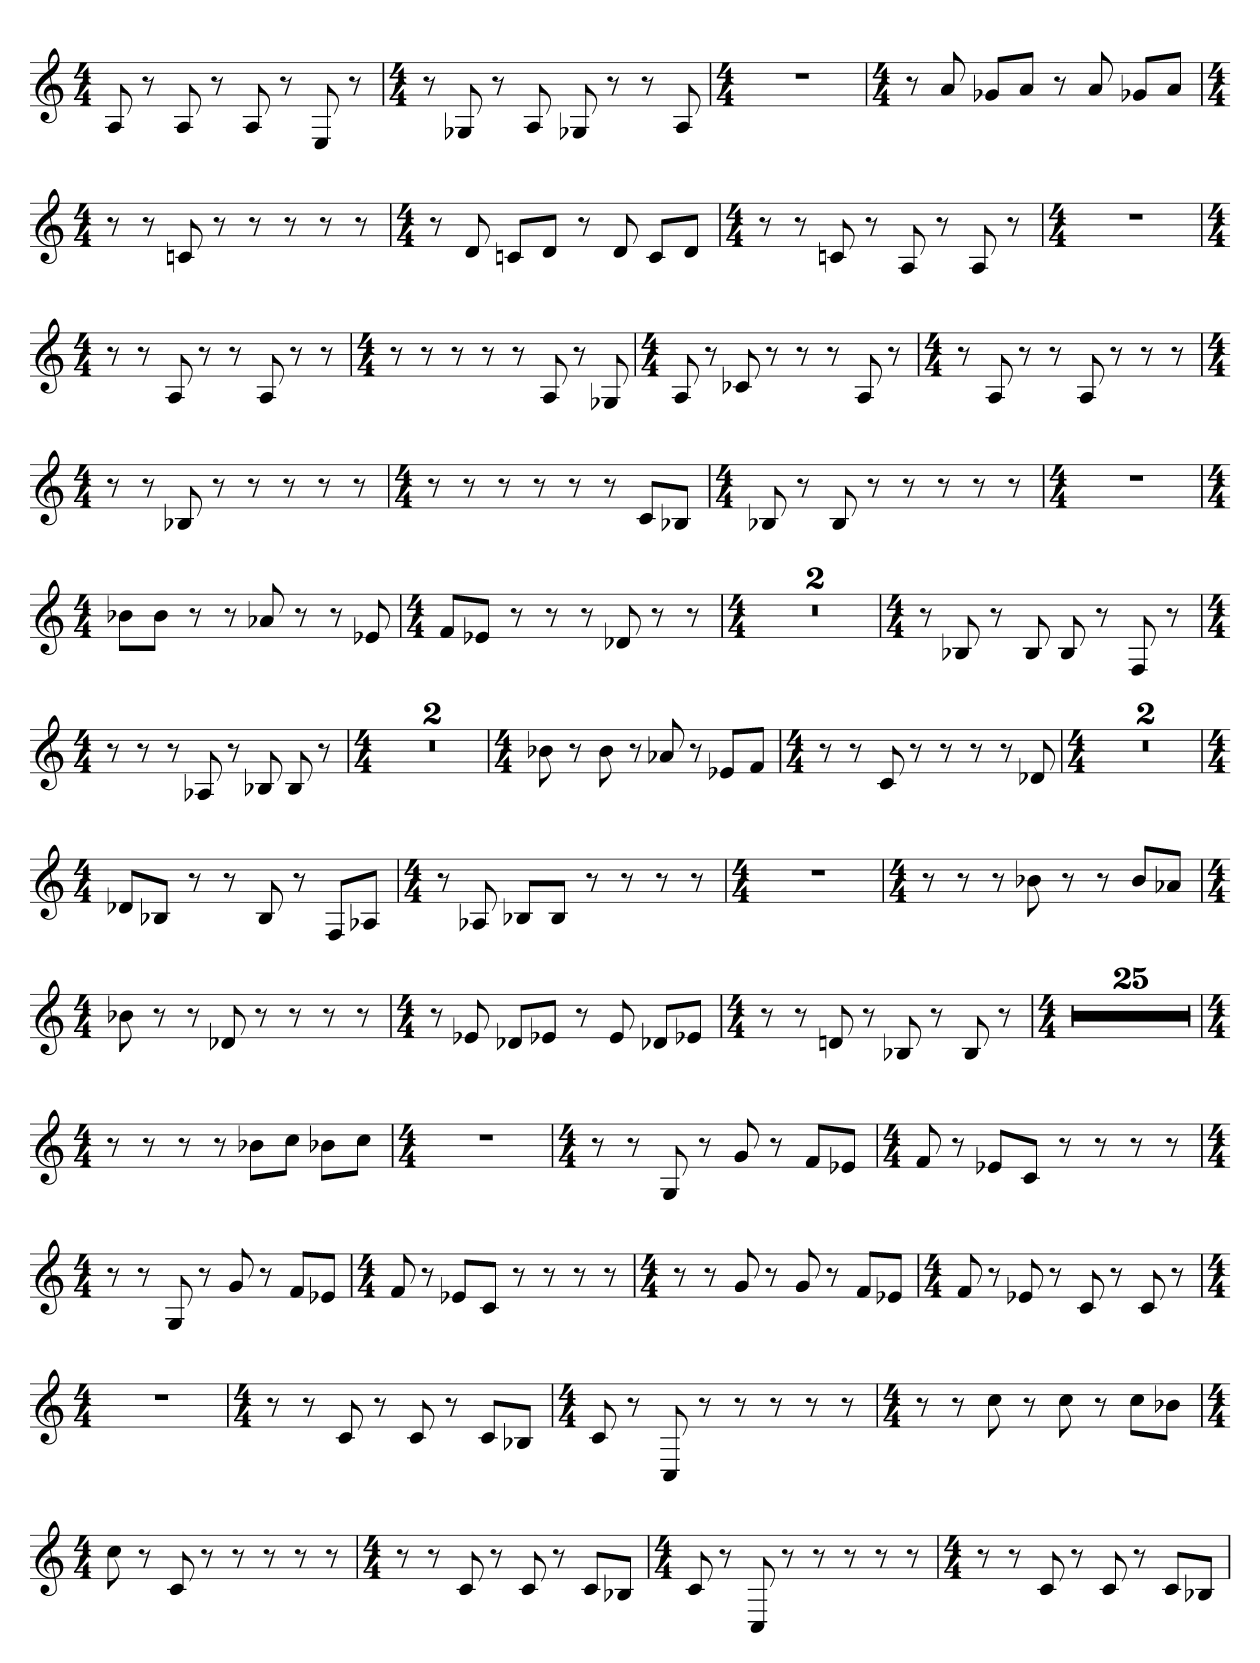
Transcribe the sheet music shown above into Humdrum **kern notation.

**kern
*part1
*staff1
*M4/4
=
8A
8r
8A
8r
8A
8r
8E
8r
=
*M4/4
8r
8G-X
8r
8A
8G-X
8r
8r
8A
=
*M4/4
1r
=
*M4/4
8r
8a
8g-XL
8aJ
8r
8a
8g-XL
8aJ
=
*M4/4
8r
8r
8cn
8r
8r
8r
8r
8r
=
*M4/4
8r
8d
8cnL
8dJ
8r
8d
8cL
8dJ
=
*M4/4
8r
8r
8cn
8r
8A
8r
8A
8r
=
*M4/4
1r
=
*M4/4
8r
8r
8A
8r
8r
8A
8r
8r
=
*M4/4
8r
8r
8r
8r
8r
8A
8r
8G-X
=
*M4/4
8A
8r
8c-X
8r
8r
8r
8A
8r
=
*M4/4
8r
8A
8r
8r
8A
8r
8r
8r
=
*M4/4
8r
8r
8B-X
8r
8r
8r
8r
8r
=
*M4/4
8r
8r
8r
8r
8r
8r
8cL
8B-XJ
=
*M4/4
8B-X
8r
8B-
8r
8r
8r
8r
8r
=
*M4/4
1r
=
*M4/4
8b-XL
8b-J
8r
8r
8a-X
8r
8r
8e-X
=
*M4/4
8fL
8e-XJ
8r
8r
8r
8d-X
8r
8r
=
*M4/4
1r
=
*M4/4
1r
=
*M4/4
8r
8B-X
8r
8B-
8B-
8r
8F
8r
=
*M4/4
8r
8r
8r
8A-X
8r
8B-X
8B-
8r
=
*M4/4
1r
=
*M4/4
1r
=
*M4/4
8b-X
8r
8b-
8r
8a-X
8r
8e-XL
8fJ
=
*M4/4
8r
8r
8c
8r
8r
8r
8r
8d-X
=
*M4/4
1r
=
*M4/4
1r
=
*M4/4
8d-XL
8B-XJ
8r
8r
8B-
8r
8FL
8A-XJ
=
*M4/4
8r
8A-X
8B-XL
8B-J
8r
8r
8r
8r
=
*M4/4
1r
=
*M4/4
8r
8r
8r
8b-X
8r
8r
8b-L
8a-XJ
=
*M4/4
8b-X
8r
8r
8d-X
8r
8r
8r
8r
=
*M4/4
8r
8e-X
8d-XL
8e-XJ
8r
8e-
8d-XL
8e-XJ
=
*M4/4
8r
8r
8dn
8r
8B-X
8r
8B-
8r
=
*M4/4
1r
=
*M4/4
1r
=
*M4/4
1r
=
*M4/4
1r
=
*M4/4
1r
=
*M4/4
1r
=
*M4/4
1r
=
*M4/4
1r
=
*M4/4
1r
=
*M4/4
1r
=
*M4/4
1r
=
*M4/4
1r
=
*M4/4
1r
=
*M4/4
1r
=
*M4/4
1r
=
*M4/4
1r
=
*M4/4
1r
=
*M4/4
1r
=
*M4/4
1r
=
*M4/4
1r
=
*M4/4
1r
=
*M4/4
1r
=
*M4/4
1r
=
*M4/4
1r
=
*M4/4
1r
=
*M4/4
8r
8r
8r
8r
8b-XL
8ccJ
8b-XL
8ccJ
=
*M4/4
1r
=
*M4/4
8r
8r
8G
8r
8g
8r
8fL
8e-XJ
=
*M4/4
8f
8r
8e-XL
8cJ
8r
8r
8r
8r
=
*M4/4
8r
8r
8G
8r
8g
8r
8fL
8e-XJ
=
*M4/4
8f
8r
8e-XL
8cJ
8r
8r
8r
8r
=
*M4/4
8r
8r
8g
8r
8g
8r
8fL
8e-XJ
=
*M4/4
8f
8r
8e-X
8r
8c
8r
8c
8r
=
*M4/4
1r
=
*M4/4
8r
8r
8c
8r
8c
8r
8cL
8B-XJ
=
*M4/4
8c
8r
8C
8r
8r
8r
8r
8r
=
*M4/4
8r
8r
8cc
8r
8cc
8r
8ccL
8b-XJ
=
*M4/4
8cc
8r
8c
8r
8r
8r
8r
8r
=
*M4/4
8r
8r
8c
8r
8c
8r
8cL
8B-XJ
=
*M4/4
8c
8r
8C
8r
8r
8r
8r
8r
=
*M4/4
8r
8r
8c
8r
8c
8r
8cL
8B-XJ
=
*-
